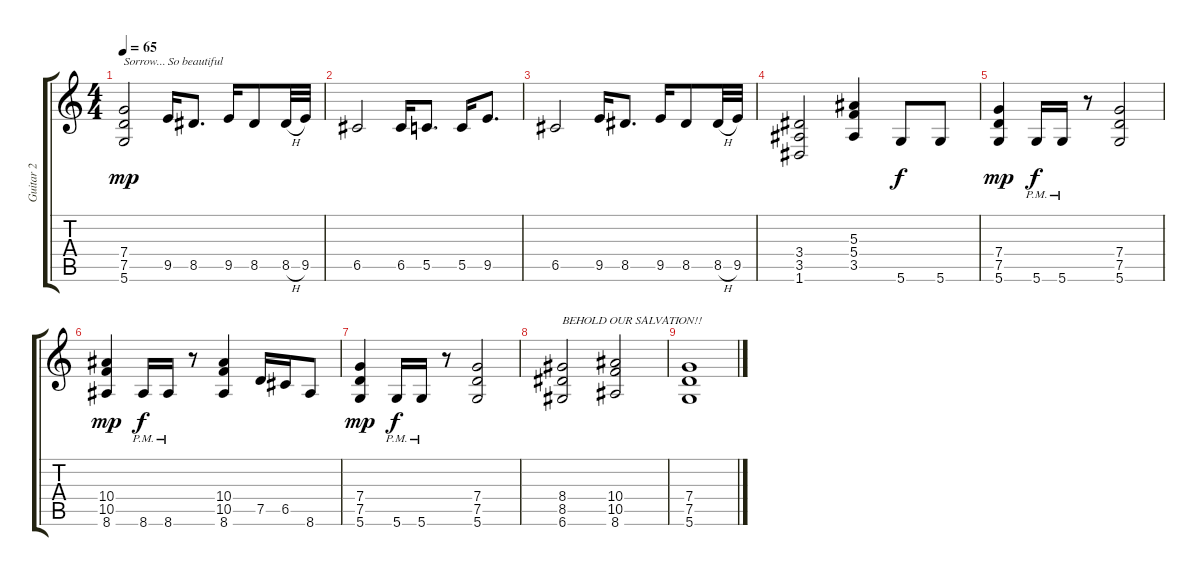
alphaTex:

\track ("Guitar 2" "Guitar 2") {instrument distortionguitar}
\staff {score tabs}
\tuning (D4 A3 F3 C3 G2 D2) {hide}
\ts (4 4)
\tempo 65
\clef g2
\ks c
(7.4 7.5 5.6).2{txt "Sorrow..." dy mp} 9.5.16{txt "So beautiful"} 8.5.8{d} 9.5.16 8.5.8 8.5{h}.32 9.5.32 |
6.5.2 6.5.16 5.5.8{d} 5.5.16 9.5.8{d} |
6.5.2 9.5.16 8.5.8{d} 9.5.16 8.5.8 8.5{h}.32 9.5.32 |
(3.4 3.5 1.6).2 (5.3 5.4 3.5).4 5.6.8{dy f} 5.6.8 |
(7.4 7.5 5.6).4{dy mp} 5.6{pm}.16{dy f} 5.6{pm}.16 r.8 (7.4 7.5 5.6).2 |
(10.4 10.5 8.6).4{dy mp} 8.6{pm}.16{dy f} 8.6{pm}.16 r.8 (10.4 10.5 8.6).4 7.5.16 6.5.16 8.6.8 |
(7.4 7.5 5.6).4{dy mp} 5.6{pm}.16{dy f} 5.6{pm}.16 r.8 (7.4 7.5 5.6).2 |
(8.4 8.5 6.6).2{txt "BEHOLD OUR SALVATION!!"} (10.4 10.5 8.6).2 |
(7.4 7.5 5.6).1
